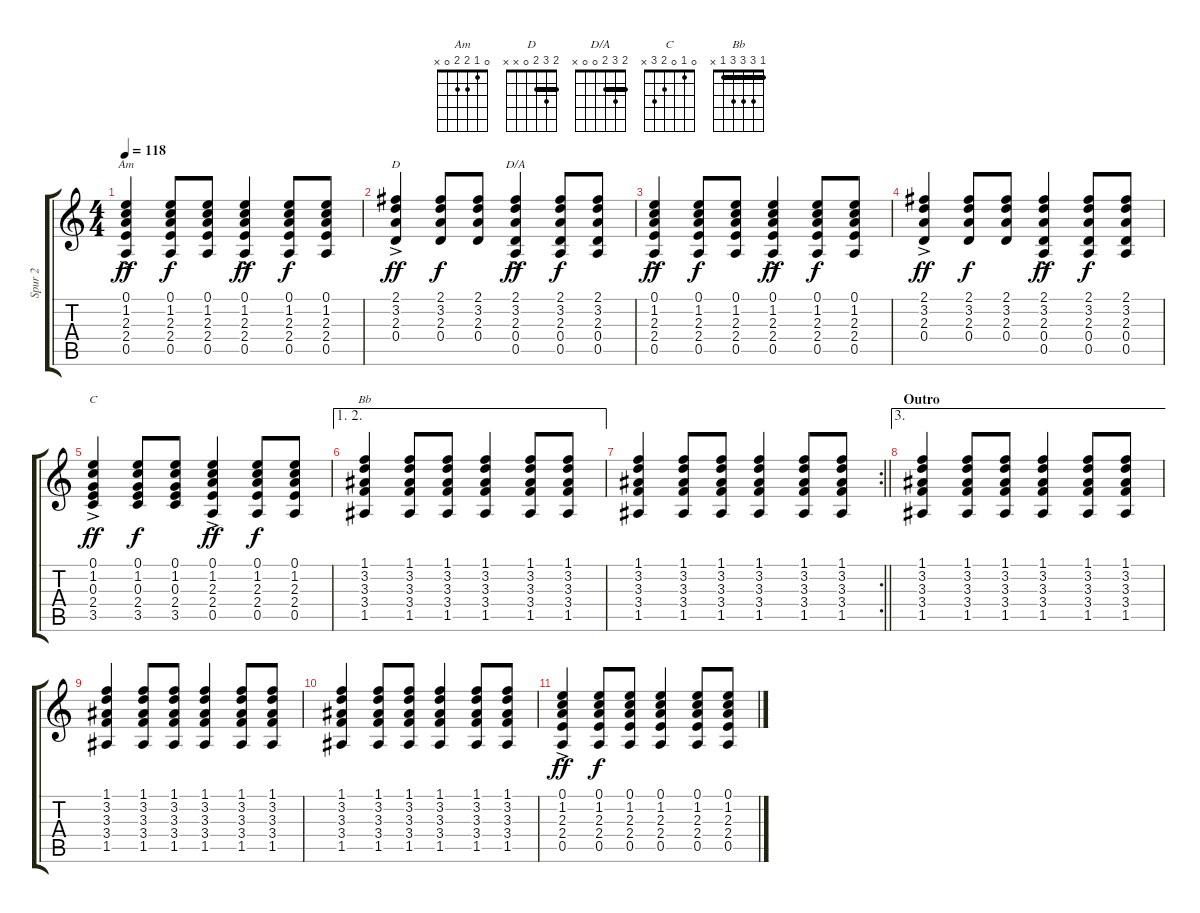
\track ("Spur 2" "Spur 2") {instrument acousticguitarnylon}
\staff {score tabs}
\tuning (E4 B3 G3 D3 A2 E2) {hide}
\chord ("Am" 0 1 2 2 0 x)
\chord ("D" 2 3 2 0 x x) {barre 2}
\chord ("D/A" 2 3 2 0 0 x) {barre 2}
\chord ("C" 0 1 0 2 3 x)
\chord ("Bb" 1 3 3 3 1 x) {barre 1}
\ts (4 4)
\tempo 118
\clef g2
\ks c
(0.1 1.2 2.3 2.4 0.5{ac}).4{ch "Am" dy ff} (0.1 1.2 2.3 2.4 0.5).8{dy f} (0.1 1.2 2.3 2.4 0.5).8 (0.1 1.2{ac} 2.3 2.4 0.5).4{dy ff} (0.1 1.2 2.3 2.4 0.5).8{dy f} (0.1 1.2 2.3 2.4 0.5).8 |
(2.1 3.2 2.3 0.4{ac}).4{ch "D" dy ff} (2.1 3.2 2.3 0.4).8{dy f} (2.1 3.2 2.3 0.4).8 (2.1 3.2 2.3{ac} 0.4 0.5).4{ch "D/A" dy ff} (2.1 3.2 2.3 0.4 0.5).8{dy f} (2.1 3.2 2.3 0.4 0.5).8 |
(0.1 1.2 2.3 2.4 0.5{ac}).4{dy ff} (0.1 1.2 2.3 2.4 0.5).8{dy f} (0.1 1.2 2.3 2.4 0.5).8 (0.1 1.2{ac} 2.3 2.4 0.5).4{dy ff} (0.1 1.2 2.3 2.4 0.5).8{dy f} (0.1 1.2 2.3 2.4 0.5).8 |
(2.1 3.2 2.3 0.4{ac}).4{dy ff} (2.1 3.2 2.3 0.4).8{dy f} (2.1 3.2 2.3 0.4).8 (2.1 3.2 2.3{ac} 0.4 0.5).4{dy ff} (2.1 3.2 2.3 0.4 0.5).8{dy f} (2.1 3.2 2.3 0.4 0.5).8 |
(0.1 1.2 0.3{ac} 2.4 3.5).4{ch "C" dy ff} (0.1 1.2 0.3 2.4 3.5).8{dy f} (0.1 1.2 0.3 2.4 3.5).8 (0.1 1.2 2.3 2.4 0.5{ac}).4{dy ff} (0.1 1.2 2.3 2.4 0.5).8{dy f} (0.1 1.2 2.3 2.4 0.5).8 |
\ae (1 2)
(1.1 3.2 3.3 3.4 1.5).4{ch "Bb"} (1.1 3.2 3.3 3.4 1.5).8 (1.1 3.2 3.3 3.4 1.5).8 (1.1 3.2 3.3 3.4 1.5).4 (1.1 3.2 3.3 3.4 1.5).8 (1.1 3.2 3.3 3.4 1.5).8 |
\rc 2
\barLineRight lightlight
(1.1 3.2 3.3 3.4 1.5).4 (1.1 3.2 3.3 3.4 1.5).8 (1.1 3.2 3.3 3.4 1.5).8 (1.1 3.2 3.3 3.4 1.5).4 (1.1 3.2 3.3 3.4 1.5).8 (1.1 3.2 3.3 3.4 1.5).8 |
\ae 3
\section ("" "Outro")
(1.1 3.2 3.3 3.4 1.5).4 (1.1 3.2 3.3 3.4 1.5).8 (1.1 3.2 3.3 3.4 1.5).8 (1.1 3.2 3.3 3.4 1.5).4 (1.1 3.2 3.3 3.4 1.5).8 (1.1 3.2 3.3 3.4 1.5).8 |
(1.1 3.2 3.3 3.4 1.5).4 (1.1 3.2 3.3 3.4 1.5).8 (1.1 3.2 3.3 3.4 1.5).8 (1.1 3.2 3.3 3.4 1.5).4 (1.1 3.2 3.3 3.4 1.5).8 (1.1 3.2 3.3 3.4 1.5).8 |
(1.1 3.2 3.3 3.4 1.5).4 (1.1 3.2 3.3 3.4 1.5).8 (1.1 3.2 3.3 3.4 1.5).8 (1.1 3.2 3.3 3.4 1.5).4 (1.1 3.2 3.3 3.4 1.5).8 (1.1 3.2 3.3 3.4 1.5).8 |
(0.1 1.2 2.3 2.4 0.5{ac}).4{dy ff} (0.1 1.2 2.3 2.4 0.5).8{dy f} (0.1 1.2 2.3 2.4 0.5).8 (0.1 1.2 2.3 2.4 0.5).4 (0.1 1.2 2.3 2.4 0.5).8 (0.1 1.2 2.3 2.4 0.5).8
